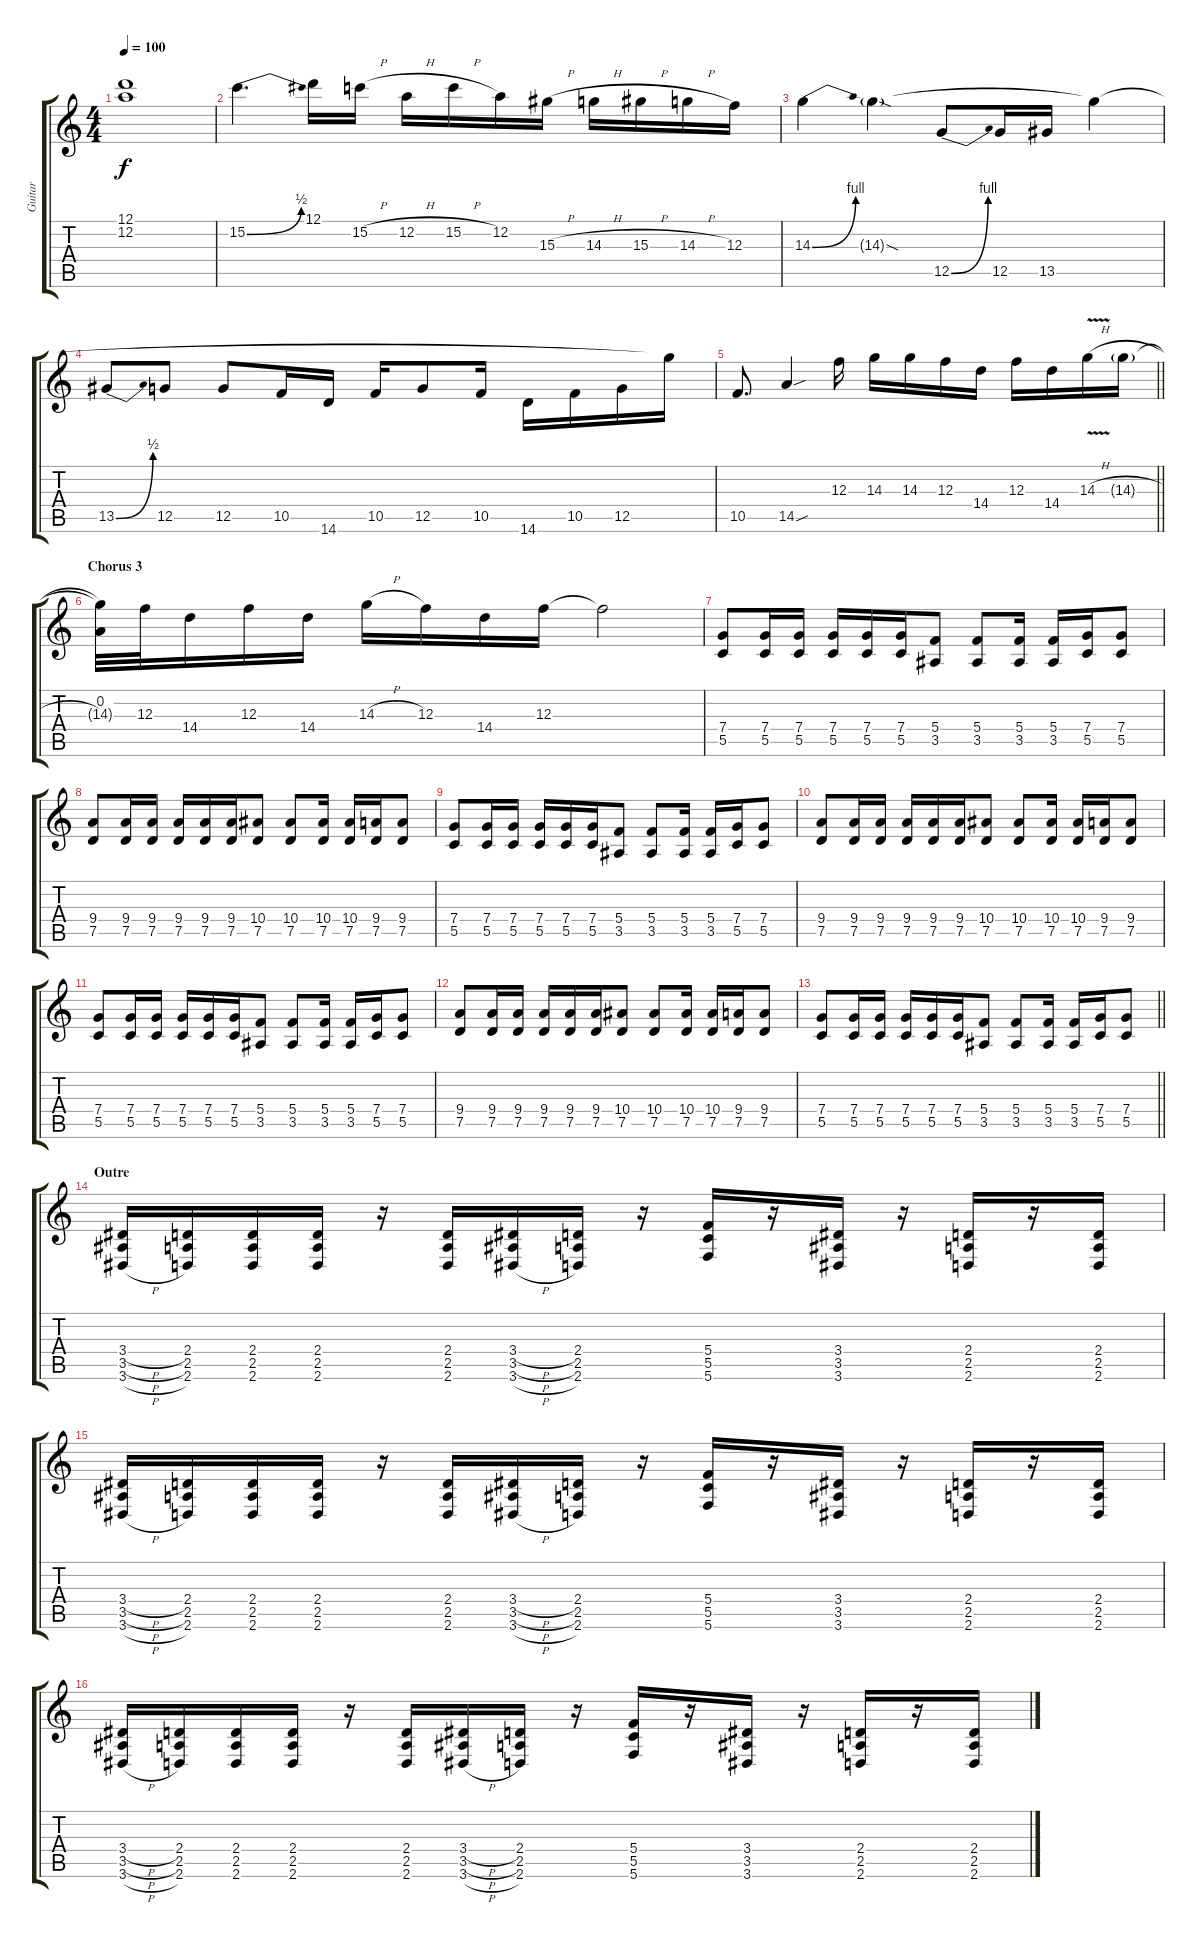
\track ("Guitar" "Guitar") {instrument distortionguitar}
\staff {score tabs}
\tuning (D4 A3 F3 C3 G2 C2) {hide}
\ts (4 4)
\tempo 100
\clef g2
\ks c
(12.1{t} 12.2{t}).1{dy f} |
15.2{be (bend 0 0 60 2)}.4{d} 12.1.16 15.2{h}.16 12.2{h}.16 15.2{h}.16 12.2.16 15.3{h}.16 14.3{h}.16 15.3{h}.16 14.3{h}.16 12.3.16 |
14.3{be (bend 0 0 60 4)}.4 14.3{sod g}.4 12.5{be (bend 0 0 60 4)}.8 12.5.16 13.5.16 14.3{t}.4 |
13.5{be (bend 0 0 60 2)}.8 12.5.8 12.5.8 10.5.16 14.6.16 10.5.16 12.5.8 10.5.16 14.6.16 10.5.16 12.5.16 14.3{t}.16 |
\barLineRight lightlight
10.5.8{d} 14.5{sou}.4 12.3.16 14.3.16 14.3.16 12.3.16 14.4.16 12.3.16 14.4.16 14.3{v h}.16 14.3{h g}.16 |
\section ("" "Chorus 3")
(0.2 14.3{t}).32 12.3.32 14.4.16 12.3.16 14.4.16 14.3{h}.16 12.3.16 14.4.16 12.3.16 12.3{t}.2 |
(7.4 5.5).8 (7.4 5.5).16 (7.4 5.5).16 (7.4 5.5).16 (7.4 5.5).16 (7.4 5.5).16 (5.4 3.5).8 (5.4 3.5).8 (5.4 3.5).16 (5.4 3.5).16 (7.4 5.5).16 (7.4 5.5).8 |
(9.4 7.5).8 (9.4 7.5).16 (9.4 7.5).16 (9.4 7.5).16 (9.4 7.5).16 (9.4 7.5).16 (10.4 7.5).8 (10.4 7.5).8 (10.4 7.5).16 (10.4 7.5).16 (9.4 7.5).16 (9.4 7.5).8 |
(7.4 5.5).8 (7.4 5.5).16 (7.4 5.5).16 (7.4 5.5).16 (7.4 5.5).16 (7.4 5.5).16 (5.4 3.5).8 (5.4 3.5).8 (5.4 3.5).16 (5.4 3.5).16 (7.4 5.5).16 (7.4 5.5).8 |
(9.4 7.5).8 (9.4 7.5).16 (9.4 7.5).16 (9.4 7.5).16 (9.4 7.5).16 (9.4 7.5).16 (10.4 7.5).8 (10.4 7.5).8 (10.4 7.5).16 (10.4 7.5).16 (9.4 7.5).16 (9.4 7.5).8 |
(7.4 5.5).8 (7.4 5.5).16 (7.4 5.5).16 (7.4 5.5).16 (7.4 5.5).16 (7.4 5.5).16 (5.4 3.5).8 (5.4 3.5).8 (5.4 3.5).16 (5.4 3.5).16 (7.4 5.5).16 (7.4 5.5).8 |
(9.4 7.5).8 (9.4 7.5).16 (9.4 7.5).16 (9.4 7.5).16 (9.4 7.5).16 (9.4 7.5).16 (10.4 7.5).8 (10.4 7.5).8 (10.4 7.5).16 (10.4 7.5).16 (9.4 7.5).16 (9.4 7.5).8 |
\barLineRight lightlight
(7.4 5.5).8 (7.4 5.5).16 (7.4 5.5).16 (7.4 5.5).16 (7.4 5.5).16 (7.4 5.5).16 (5.4 3.5).8 (5.4 3.5).8 (5.4 3.5).16 (5.4 3.5).16 (7.4 5.5).16 (7.4 5.5).8 |
\section ("" "Outre")
(3.4{h} 3.5{h} 3.6{h}).16 (2.4 2.5 2.6).16 (2.4 2.5 2.6).16 (2.4 2.5 2.6).16 r.16 (2.4 2.5 2.6).16 (3.4{h} 3.5{h} 3.6{h}).16 (2.4 2.5 2.6).16 r.16 (5.4 5.5 5.6).16 r.16 (3.4 3.5 3.6).16 r.16 (2.4 2.5 2.6).16 r.16 (2.4 2.5 2.6).16 |
(3.4{h} 3.5{h} 3.6{h}).16 (2.4 2.5 2.6).16 (2.4 2.5 2.6).16 (2.4 2.5 2.6).16 r.16 (2.4 2.5 2.6).16 (3.4{h} 3.5{h} 3.6{h}).16 (2.4 2.5 2.6).16 r.16 (5.4 5.5 5.6).16 r.16 (3.4 3.5 3.6).16 r.16 (2.4 2.5 2.6).16 r.16 (2.4 2.5 2.6).16 |
(3.4{h} 3.5{h} 3.6{h}).16 (2.4 2.5 2.6).16 (2.4 2.5 2.6).16 (2.4 2.5 2.6).16 r.16 (2.4 2.5 2.6).16 (3.4{h} 3.5{h} 3.6{h}).16 (2.4 2.5 2.6).16 r.16 (5.4 5.5 5.6).16 r.16 (3.4 3.5 3.6).16 r.16 (2.4 2.5 2.6).16 r.16 (2.4 2.5 2.6).16
